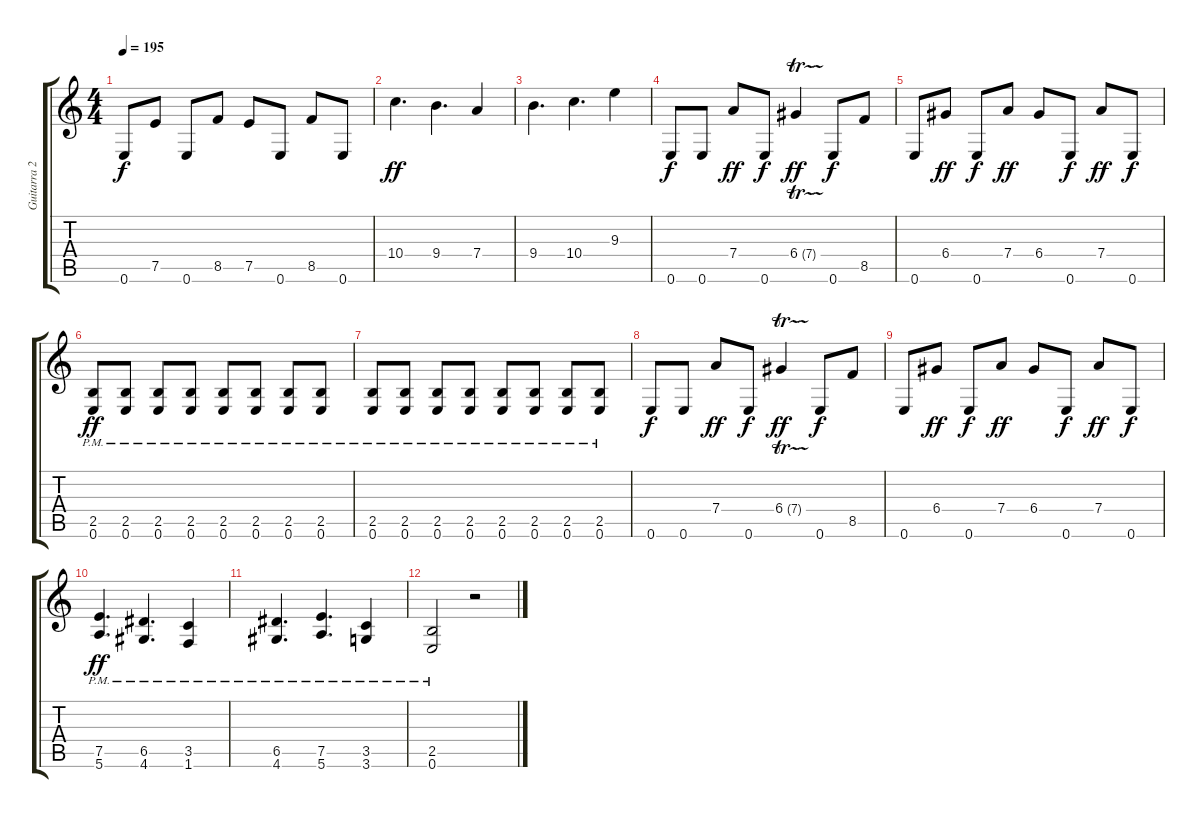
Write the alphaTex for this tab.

\track ("Guitarra 2" "Guitarra 2") {instrument distortionguitar}
\staff {score tabs}
\tuning (E4 B3 G3 D3 A2 E2) {hide}
\ts (4 4)
\tempo 195
\clef g2
\ks c
0.6.8{dy f} 7.5.8 0.6.8 8.5.8 7.5.8 0.6.8 8.5.8 0.6.8 |
10.4.4{d dy ff} 9.4.4{d} 7.4.4 |
9.4.4{d} 10.4.4{d} 9.3.4 |
0.6.8{dy f} 0.6.8 7.4.8{dy ff} 0.6.8{dy f} 6.4{tr (7 16)}.4{dy ff} 0.6.8{dy f} 8.5.8 |
0.6.8 6.4.8{dy ff} 0.6.8{dy f} 7.4.8{dy ff} 6.4.8 0.6.8{dy f} 7.4.8{dy ff} 0.6.8{dy f} |
(2.5 0.6{pm}).8{dy ff} (2.5 0.6{pm}).8 (2.5 0.6{pm}).8 (2.5 0.6{pm}).8 (2.5 0.6{pm}).8 (2.5 0.6{pm}).8 (2.5 0.6{pm}).8 (2.5 0.6{pm}).8 |
(2.5 0.6{pm}).8 (2.5 0.6{pm}).8 (2.5 0.6{pm}).8 (2.5 0.6{pm}).8 (2.5 0.6{pm}).8 (2.5 0.6{pm}).8 (2.5 0.6{pm}).8 (2.5 0.6{pm}).8 |
0.6.8{dy f} 0.6.8 7.4.8{dy ff} 0.6.8{dy f} 6.4{tr (7 16)}.4{dy ff} 0.6.8{dy f} 8.5.8 |
0.6.8 6.4.8{dy ff} 0.6.8{dy f} 7.4.8{dy ff} 6.4.8 0.6.8{dy f} 7.4.8{dy ff} 0.6.8{dy f} |
(7.5{pm} 5.6).4{d dy ff} (6.5{pm} 4.6).4{d} (3.5{pm} 1.6).4 |
(6.5{pm} 4.6{pm}).4{d} (7.5{pm} 5.6{pm}).4{d} (3.5{pm} 3.6{pm}).4 |
(2.5{pm} 0.6{pm}).2 r.2
